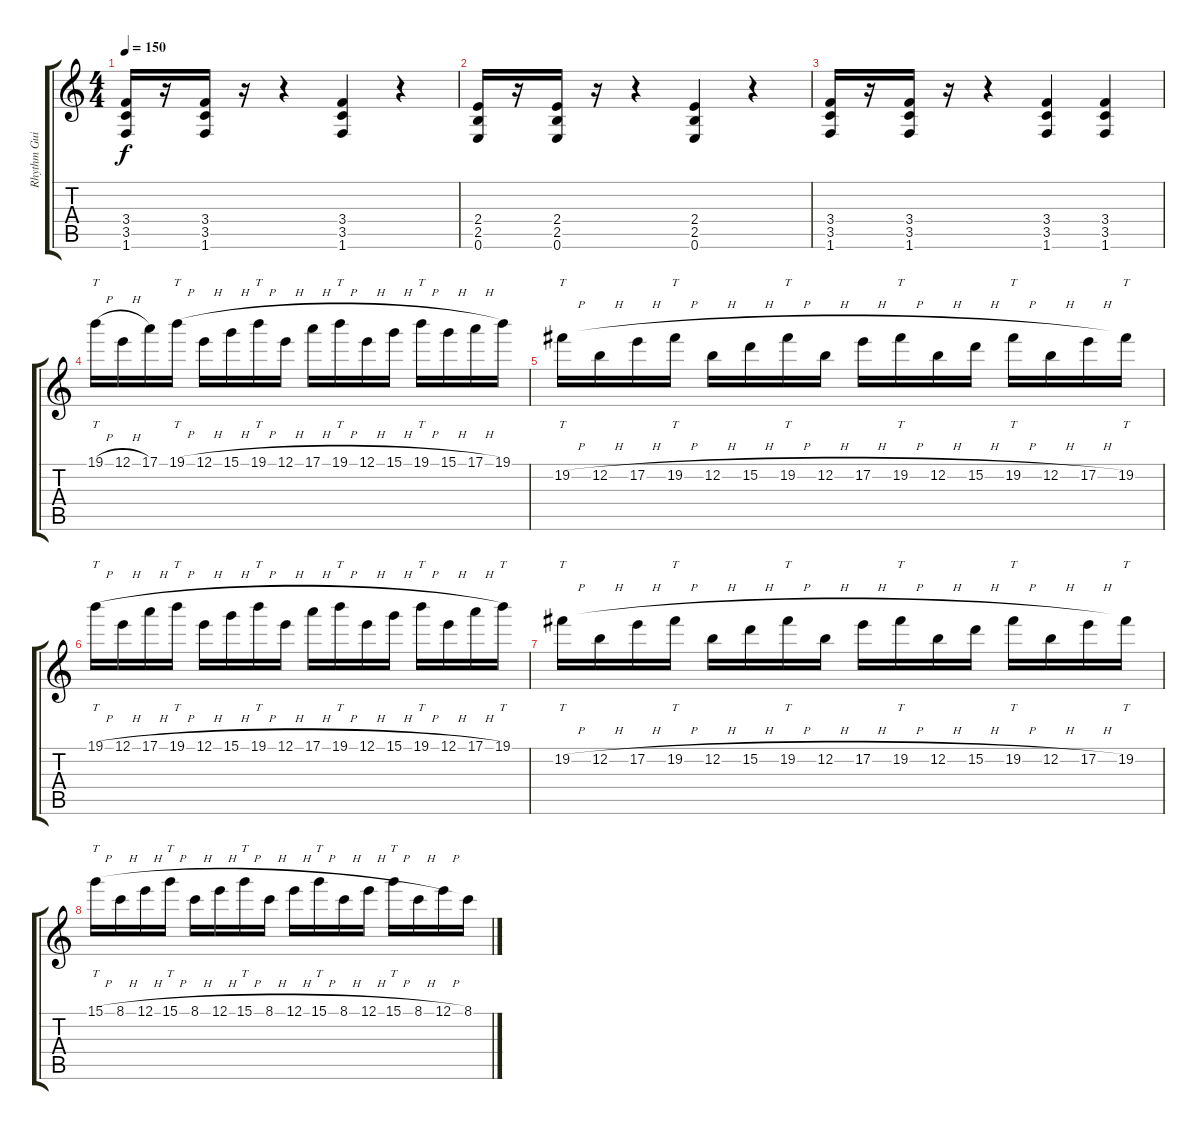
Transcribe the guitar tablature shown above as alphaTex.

\track ("Rhythm Guitar" "Rhythm Gui") {instrument distortionguitar}
\staff {score tabs}
\tuning (E4 B3 G3 D3 A2 E2) {hide}
\ts (4 4)
\tempo 150
\clef g2
\ks c
(3.4 3.5 1.6).16{dy f} r.16 (3.4 3.5 1.6).16 r.16 r.4 (3.4 3.5 1.6).4 r.4 |
(2.4 2.5 0.6).16 r.16 (2.4 2.5 0.6).16 r.16 r.4 (2.4 2.5 0.6).4 r.4 |
(3.4 3.5 1.6).16 r.16 (3.4 3.5 1.6).16 r.16 r.4 (3.4 3.5 1.6).4 (3.4 3.5 1.6).4 |
19.1{h}.16{tt} 12.1{h}.16 17.1.16 19.1{h}.16{tt} 12.1{h}.16 15.1{h}.16 19.1{h}.16{tt} 12.1{h}.16 17.1{h}.16 19.1{h}.16{tt} 12.1{h}.16 15.1{h}.16 19.1{h}.16{tt} 15.1{h}.16 17.1{h}.16 19.1.16 |
19.2{h}.16{tt} 12.2{h}.16 17.2{h}.16 19.2{h}.16{tt} 12.2{h}.16 15.2{h}.16 19.2{h}.16{tt} 12.2{h}.16 17.2{h}.16 19.2{h}.16{tt} 12.2{h}.16 15.2{h}.16 19.2{h}.16{tt} 12.2{h}.16 17.2{h}.16 19.2.16{tt} |
19.1{h}.16{tt} 12.1{h}.16 17.1{h}.16 19.1{h}.16{tt} 12.1{h}.16 15.1{h}.16 19.1{h}.16{tt} 12.1{h}.16 17.1{h}.16 19.1{h}.16{tt} 12.1{h}.16 15.1{h}.16 19.1{h}.16{tt} 12.1{h}.16 17.1{h}.16 19.1.16{tt} |
19.2{h}.16{tt} 12.2{h}.16 17.2{h}.16 19.2{h}.16{tt} 12.2{h}.16 15.2{h}.16 19.2{h}.16{tt} 12.2{h}.16 17.2{h}.16 19.2{h}.16{tt} 12.2{h}.16 15.2{h}.16 19.2{h}.16{tt} 12.2{h}.16 17.2{h}.16 19.2.16{tt} |
15.1{h}.16{tt} 8.1{h}.16 12.1{h}.16 15.1{h}.16{tt} 8.1{h}.16 12.1{h}.16 15.1{h}.16{tt} 8.1{h}.16 12.1{h}.16 15.1{h}.16{tt} 8.1{h}.16 12.1{h}.16 15.1{h}.16{tt} 8.1{h}.16 12.1{h}.16 8.1.16
